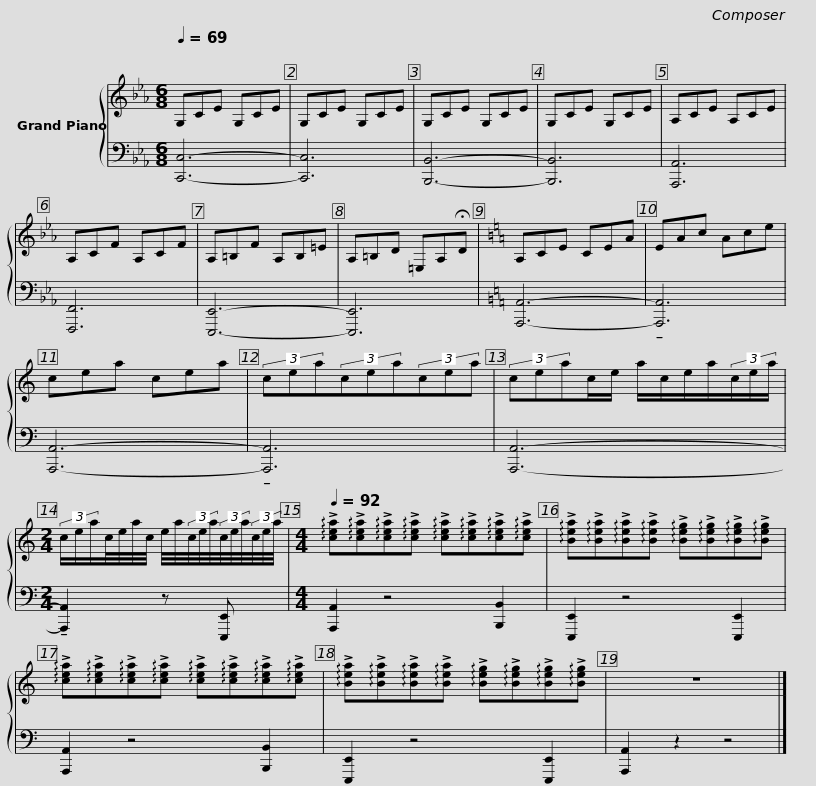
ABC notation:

X:1
%%score { 1 | 2 }
L:1/8
Q:1/4=69
M:6/8
I:linebreak $
K:Eb
V:1 treble
V:2 bass
V:1
 G,CE G,CE | G,CE G,CE | G,CE G,CE | G,CE G,CE | A,CE A,CE | %5
 A,CF A,CF |$[K:Eb] A,=B,F A,B,=E | A,=B,D =E,A,!fermata!D |[K:C] A,CE CEA | EAc Ace | %10
 cea cea | (3cea(3cea(3cea |$ (3ceac/e/ a/c/e/a/(3c/e/a/ |[M:2/4] (3c/e/a/c/4e/4a/4c/4 e/4a/4(3c/4e/4a/4(3c/4e/4a/4(3c/4e/4a/4 |[M:4/4][Q:1/4=92] !arpeggio!!>![cea]!arpeggio!!>![cea]!arpeggio!!>![cea]!arpeggio!!>![cea] !arpeggio!!>![cea]!arpeggio!!>![cea]!arpeggio!!>![cea]!arpeggio!!>![cea] |$ %15
 !arpeggio!!>![Bea]!arpeggio!!>![Bea]!arpeggio!!>![Bea]!arpeggio!!>![Bea] !arpeggio!!>![Beg]!arpeggio!!>![Beg]!arpeggio!!>![Beg]!arpeggio!!>![Beg] | !arpeggio!!>![cea]!arpeggio!!>![cea]!arpeggio!!>![cea]!arpeggio!!>![cea] !arpeggio!!>![cea]!arpeggio!!>![cea]!arpeggio!!>![cea]!arpeggio!!>![cea] |$ !arpeggio!!>![Bea]!arpeggio!!>![Bea]!arpeggio!!>![Bea]!arpeggio!!>![Bea] !arpeggio!!>![Beg]!arpeggio!!>![Beg]!arpeggio!!>![Beg]!arpeggio!!>![Beg] | z8 |] %19
V:2
 [C,,C,]6- | [C,,C,]6 | [B,,,B,,]6- | [B,,,B,,]6 | [A,,,A,,]6 | %5
 [F,,,F,,]6 |$[K:Eb] [E,,,E,,]6- | [E,,,E,,]6 |[K:C] [A,,,A,,]6- | !tenuto![A,,,A,,]6 | %10
 [A,,,A,,]6- | !tenuto![A,,,A,,]6 |$ [A,,,A,,]6- |[M:2/4] !tenuto![A,,,A,,]2 z [E,,,E,,] |[M:4/4] [A,,,A,,]2 z4 [B,,,B,,]2 |$ %15
 [E,,,E,,]2 z4 [E,,,E,,]2 | [A,,,A,,]2 z4 [B,,,B,,]2 |$ [E,,,E,,]2 z4 [E,,,E,,]2 | [A,,,A,,]2 z2 z4 |] %19
